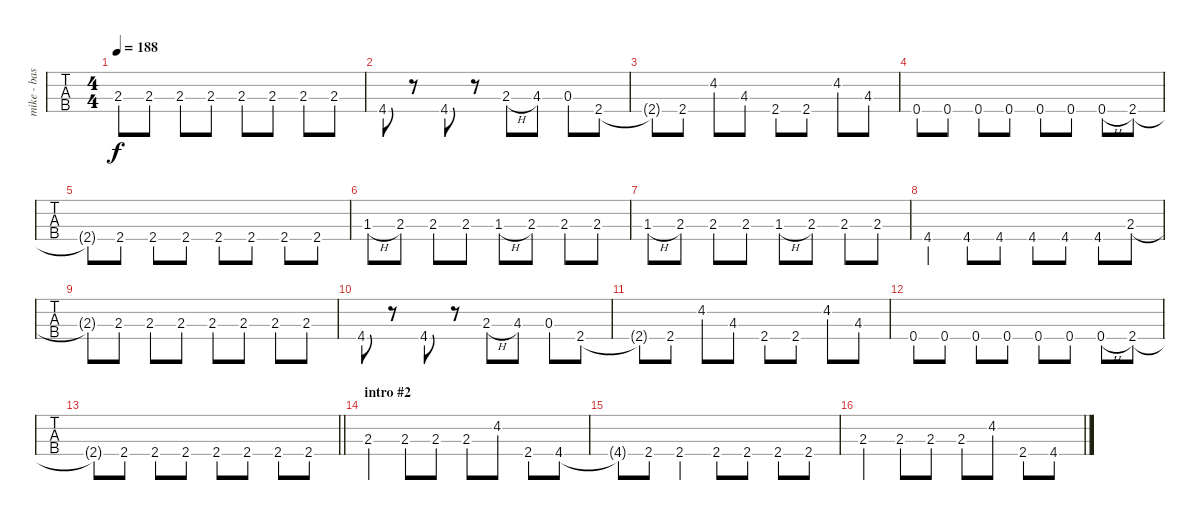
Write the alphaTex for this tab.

\track ("mike - bass" "mike - bas") {instrument electricbasspick}
\staff {tabs}
\tuning (Gb2 Db2 Ab1 Eb1) {hide}
\ts (4 4)
\tempo 188
\clef f4
\ks c
2.3{t}.8{dy f} 2.3.8 2.3.8 2.3.8 2.3.8 2.3.8 2.3.8 2.3.8 |
4.4.8 r.8 4.4.8 r.8 2.3{h}.8 4.3.8 0.3.8 2.4.8 |
2.4{t}.8 2.4.8 4.2.8 4.3.8 2.4.8 2.4.8 4.2.8 4.3.8 |
0.4.8 0.4.8 0.4.8 0.4.8 0.4.8 0.4.8 0.4{h}.8 2.4.8 |
2.4{t}.8 2.4.8 2.4.8 2.4.8 2.4.8 2.4.8 2.4.8 2.4.8 |
1.3{h}.8 2.3.8 2.3.8 2.3.8 1.3{h}.8 2.3.8 2.3.8 2.3.8 |
1.3{h}.8 2.3.8 2.3.8 2.3.8 1.3{h}.8 2.3.8 2.3.8 2.3.8 |
4.4.4 4.4.8 4.4.8 4.4.8 4.4.8 4.4.8 2.3.8 |
2.3{t}.8 2.3.8 2.3.8 2.3.8 2.3.8 2.3.8 2.3.8 2.3.8 |
4.4.8 r.8 4.4.8 r.8 2.3{h}.8 4.3.8 0.3.8 2.4.8 |
2.4{t}.8 2.4.8 4.2.8 4.3.8 2.4.8 2.4.8 4.2.8 4.3.8 |
0.4.8 0.4.8 0.4.8 0.4.8 0.4.8 0.4.8 0.4{h}.8 2.4.8 |
\barLineRight lightlight
2.4{t}.8 2.4.8 2.4.8 2.4.8 2.4.8 2.4.8 2.4.8 2.4.8 |
\section ("" "intro #2")
2.3.4 2.3.8 2.3.8 2.3.8 4.2.8 2.4.8 4.4.8 |
4.4{t}.8 2.4.8 2.4.4 2.4.8 2.4.8 2.4.8 2.4.8 |
2.3.4 2.3.8 2.3.8 2.3.8 4.2.8 2.4.8 4.4.8
